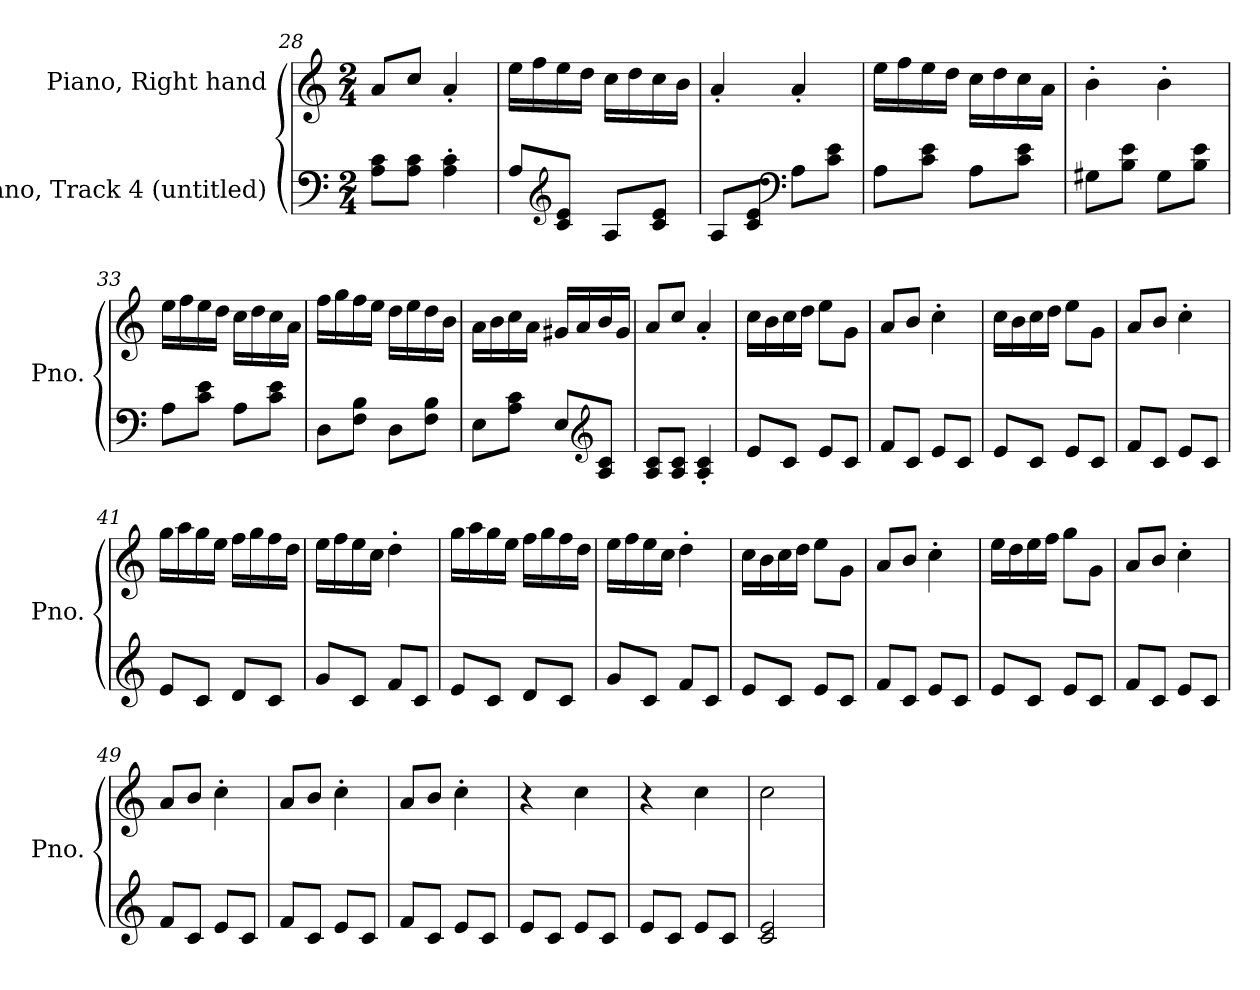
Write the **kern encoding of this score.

**kern	**kern
*part2	*part1
*staff2	*staff1
*I"Piano, Track 4 (untitled)	*I"Piano, Right hand
*I'Pno.	*I'Pno.
!!LO:LB:g=z
*clefF4	*clefG2
*k[]	*k[]
*M2/4	*M2/4
=28	=28
8A\ 8c\L	8a/L
8A\ 8c\J	8cc/J
4A\' 4c\'	4a'/
=29	=29
8A/L	16ee\LL
.	16ff\
*clefG2	*
8c/ 8e/J	16ee\
.	16dd\JJ
8A/L	16cc\LL
.	16dd\
8c/ 8e/J	16cc\
.	16b\JJ
=30	=30
8A/L	4a'/
8c/ 8e/J	.
*clefF4	*
8A\L	4a'/
8c\ 8e\J	.
=31	=31
8A\L	16ee\LL
.	16ff\
8c\ 8e\J	16ee\
.	16dd\JJ
8A\L	16cc\LL
.	16dd\
8c\ 8e\J	16cc\
.	16a\JJ
=32	=32
8G#X\L	4b'\
8B\ 8e\J	.
8G#\L	4b'\
8B\ 8e\J	.
=33	=33
8A\L	16ee\LL
.	16ff\
8c\ 8e\J	16ee\
.	16dd\JJ
8A\L	16cc\LL
.	16dd\
8c\ 8e\J	16cc\
.	16a\JJ
!!LO:PB:g=z
=34	=34
8D\L	16ff\LL
.	16gg\
8F\ 8B\J	16ff\
.	16ee\JJ
8D\L	16dd\LL
.	16ee\
8F\ 8B\J	16dd\
.	16b\JJ
=35	=35
8E\L	16a\LL
.	16b\
8A\ 8c\J	16cc\
.	16a\JJ
8E/L	16g#X/LL
.	16a/
*clefG2	*
8A/ 8c/J	16b/
.	16g#/JJ
=36	=36
8A/ 8c/L	8a/L
8A/ 8c/J	8cc/J
4A/' 4c/'	4a'/
=37	=37
8e/L	16cc\LL
.	16b\
8c/J	16cc\
.	16dd\JJ
8e/L	8ee\L
8c/J	8g\J
=38	=38
8f/L	8a/L
8c/J	8b/J
8e/L	4cc'\
8c/J	.
=39	=39
8e/L	16cc\LL
.	16b\
8c/J	16cc\
.	16dd\JJ
8e/L	8ee\L
8c/J	8g\J
!!LO:LB:g=z
=40	=40
8f/L	8a/L
8c/J	8b/J
8e/L	4cc'\
8c/J	.
=41	=41
8e/L	16gg\LL
.	16aa\
8c/J	16gg\
.	16ee\JJ
8d/L	16ff\LL
.	16gg\
8c/J	16ff\
.	16dd\JJ
=42	=42
8g/L	16ee\LL
.	16ff\
8c/J	16ee\
.	16cc\JJ
8f/L	4dd'\
8c/J	.
=43	=43
8e/L	16gg\LL
.	16aa\
8c/J	16gg\
.	16ee\JJ
8d/L	16ff\LL
.	16gg\
8c/J	16ff\
.	16dd\JJ
=44	=44
8g/L	16ee\LL
.	16ff\
8c/J	16ee\
.	16cc\JJ
8f/L	4dd'\
8c/J	.
=45	=45
8e/L	16cc\LL
.	16b\
8c/J	16cc\
.	16dd\JJ
8e/L	8ee\L
8c/J	8g\J
!!LO:LB:g=z
=46	=46
8f/L	8a/L
8c/J	8b/J
8e/L	4cc'\
8c/J	.
=47	=47
8e/L	16ee\LL
.	16dd\
8c/J	16ee\
.	16ff\JJ
8e/L	8gg\L
8c/J	8g\J
=48	=48
8f/L	8a/L
8c/J	8b/J
8e/L	4cc'\
8c/J	.
=49	=49
8f/L	8a/L
8c/J	8b/J
8e/L	4cc'\
8c/J	.
=50	=50
8f/L	8a/L
8c/J	8b/J
8e/L	4cc'\
8c/J	.
=51	=51
8f/L	8a/L
8c/J	8b/J
8e/L	4cc'\
8c/J	.
=52	=52
8e/L	4r
8c/J	.
8e/L	4cc\
8c/J	.
=53	=53
8e/L	4r
8c/J	.
8e/L	4cc\
8c/J	.
=54	=54
2c/ 2e/	2cc\
=	=
*-	*-
